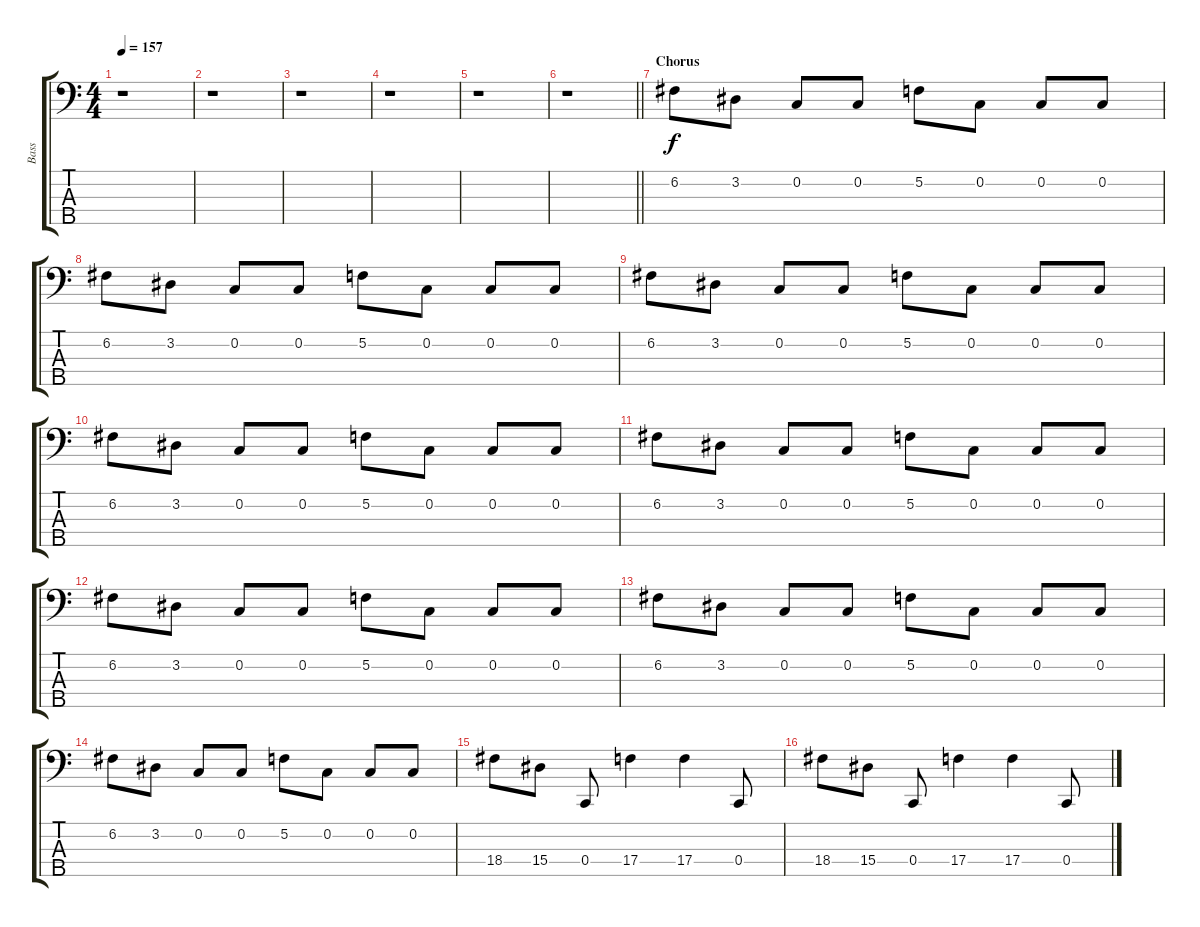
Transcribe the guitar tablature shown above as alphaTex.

\track ("Bass" "Bass") {instrument electricbasspick}
\staff {score tabs}
\tuning (F2 C2 G1 C1 A0) {hide}
\ts (4 4)
\tempo 157
\clef f4
\ks c
r.1{dy f} |
r.1 |
r.1 |
r.1 |
r.1 |
\barLineRight lightlight
r.1 |
\section ("" "Chorus")
6.2.8 3.2.8 0.2.8 0.2.8 5.2.8 0.2.8 0.2.8 0.2.8 |
6.2.8 3.2.8 0.2.8 0.2.8 5.2.8 0.2.8 0.2.8 0.2.8 |
6.2.8 3.2.8 0.2.8 0.2.8 5.2.8 0.2.8 0.2.8 0.2.8 |
6.2.8 3.2.8 0.2.8 0.2.8 5.2.8 0.2.8 0.2.8 0.2.8 |
6.2.8 3.2.8 0.2.8 0.2.8 5.2.8 0.2.8 0.2.8 0.2.8 |
6.2.8 3.2.8 0.2.8 0.2.8 5.2.8 0.2.8 0.2.8 0.2.8 |
6.2.8 3.2.8 0.2.8 0.2.8 5.2.8 0.2.8 0.2.8 0.2.8 |
6.2.8 3.2.8 0.2.8 0.2.8 5.2.8 0.2.8 0.2.8 0.2.8 |
18.4.8 15.4.8 0.4.8 17.4.4 17.4.4 0.4.8 |
18.4.8 15.4.8 0.4.8 17.4.4 17.4.4 0.4.8
